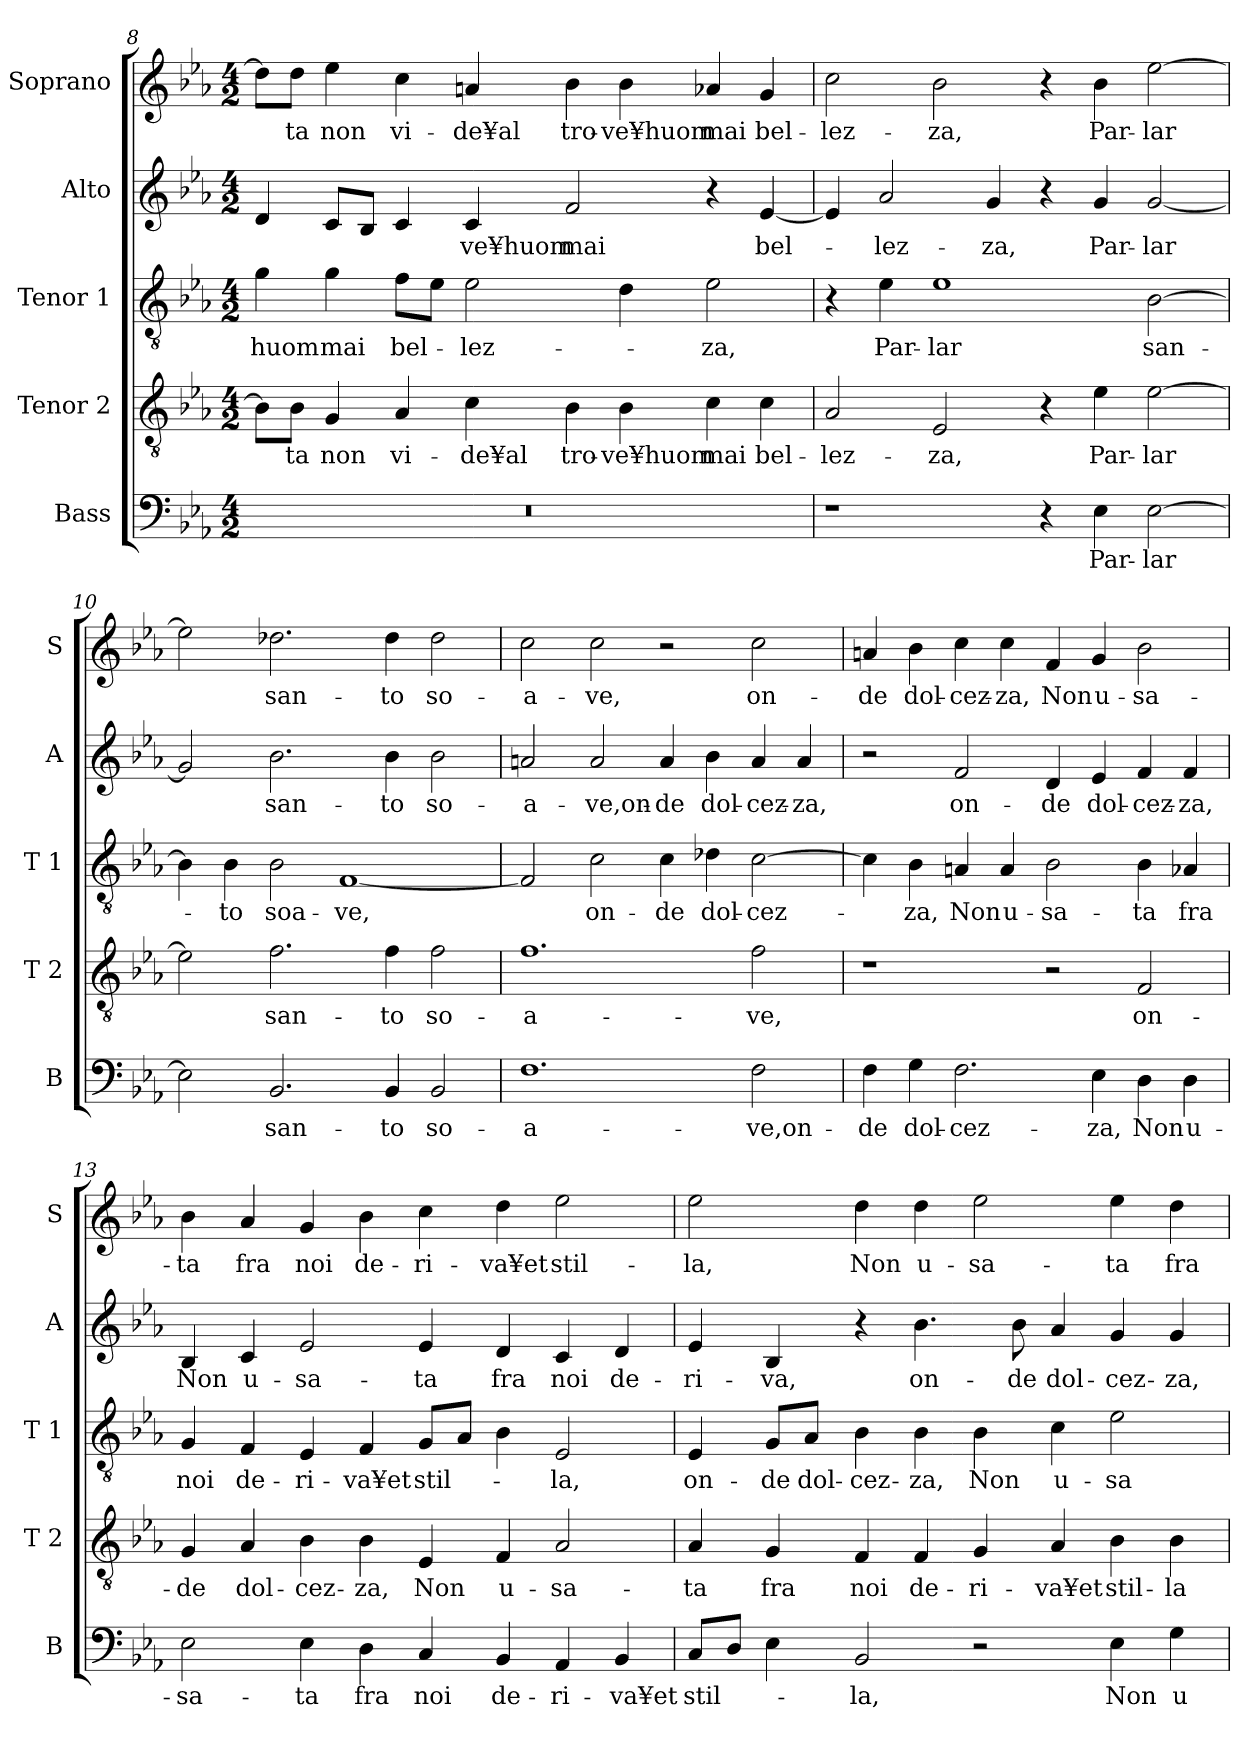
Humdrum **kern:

**kern	**text	**kern	**text	**kern	**text	**kern	**text	**kern	**text
*part5	*part5	*part4	*part4	*part3	*part3	*part2	*part2	*part1	*part1
*staff5	*staff5	*staff4	*staff4	*staff3	*staff3	*staff2	*staff2	*staff1	*staff1
*I"Bass	*	*I"Tenor 2	*	*I"Tenor 1	*	*I"Alto	*	*I"Soprano	*
*I'B	*	*I'T 2	*	*I'T 1	*	*I'A	*	*I'S	*
*clefF4	*	*clefGv2	*	*clefGv2	*	*clefG2	*	*clefG2	*
*k[b-e-a-]	*	*k[b-e-a-]	*	*k[b-e-a-]	*	*k[b-e-a-]	*	*k[b-e-a-]	*
*E-:	*	*E-:	*	*E-:	*	*E-:	*	*E-:	*
*M4/2	*	*M4/2	*	*M4/2	*	*M4/2	*	*M4/2	*
=8	=8	=8	=8	=8	=8	=8	=8	=8	=8
!	!	!	!	!	!LO:LY:b	!	!	!	!
0r	.	8B-\L]	.	4g\	huom	4d/	.	8dd\L]	.
!	!	!	!LO:LY:b	!	!	!	!	!	!LO:LY:b
.	.	8B-\J	-ta	.	.	.	.	8dd\J	-ta
!	!	!	!LO:LY:b	!	!LO:LY:b	!	!	!	!LO:LY:b
.	.	4G/	non	4g\	mai	8c/L	.	4ee-\	non
.	.	.	.	.	.	8B-/J	.	.	.
!	!	!	!LO:LY:b	!	!LO:LY:b	!	!	!	!LO:LY:b
.	.	4A-/	vi-	8f\L	bel-	4c/	.	4cc\	vi-
.	.	.	.	8e-\J	.	.	.	.	.
!	!	!	!LO:LY:b	!	!LO:LY:b	!	!LO:LY:b	!	!LO:LY:b
.	.	4c\	-de¥al	2e-\	-lez-	4c/	-ve¥huom	4an/	-de¥al
!	!	!	!LO:LY:b	!	!	!	!LO:LY:b	!	!LO:LY:b
.	.	4B-\	tro-	.	.	2f/	mai	4b-\	tro-
!	!	!	!LO:LY:b	!	!	!	!	!	!LO:LY:b
.	.	4B-\	-ve¥huom	4d\	.	.	.	4b-\	-ve¥huom
!	!	!	!LO:LY:b	!	!LO:LY:b	!	!	!	!LO:LY:b
.	.	4c\	mai	2e-\	-za,	4r	.	4a-X/	mai
!	!	!	!LO:LY:b	!	!	!	!LO:LY:b	!	!LO:LY:b
.	.	4c\	bel-	.	.	[4e-/	bel-	4g/	bel-
!!LO:LB:g=z
=9	=9	=9	=9	=9	=9	=9	=9	=9	=9
!	!	!	!LO:LY:b	!	!	!	!	!	!LO:LY:b
1r	.	2A-/	-lez-	4r	.	4e-/]	.	2cc\	-lez-
!	!	!	!	!	!LO:LY:b	!	!LO:LY:b	!	!
.	.	.	.	4e-\	Par-	2a-/	-lez-	.	.
!	!	!	!LO:LY:b	!	!LO:LY:b	!	!	!	!LO:LY:b
.	.	2E-/	-za,	1e-	-lar	.	.	2b-\	-za,
!	!	!	!	!	!	!	!LO:LY:b	!	!
.	.	.	.	.	.	4g/	-za,	.	.
4r	.	4r	.	.	.	4r	.	4r	.
!	!LO:LY:b	!	!LO:LY:b	!	!	!	!LO:LY:b	!	!LO:LY:b
4E-\	Par-	4e-\	Par-	.	.	4g/	Par-	4b-\	Par-
!	!LO:LY:b	!	!LO:LY:b	!	!LO:LY:b	!	!LO:LY:b	!	!LO:LY:b
[2E-\	-lar	[2e-\	-lar	[2B-\	san-	[2g/	-lar	[2ee-\	-lar
=10	=10	=10	=10	=10	=10	=10	=10	=10	=10
2E-\]	.	2e-\]	.	4B-\]	.	2g/]	.	2ee-\]	.
!	!	!	!	!	!LO:LY:b	!	!	!	!
.	.	.	.	4B-\	-to	.	.	.	.
!	!LO:LY:b	!	!LO:LY:b	!	!LO:LY:b	!	!LO:LY:b	!	!LO:LY:b
2.BB-/	san-	2.f\	san-	2B-\	soa-	2.b-\	san-	2.dd-X\	san-
!	!	!	!	!	!LO:LY:b	!	!	!	!
.	.	.	.	[1F	-ve,	.	.	.	.
!	!LO:LY:b	!	!LO:LY:b	!	!	!	!LO:LY:b	!	!LO:LY:b
4BB-/	-to	4f\	-to	.	.	4b-\	-to	4dd-\	-to
!	!LO:LY:b	!	!LO:LY:b	!	!	!	!LO:LY:b	!	!LO:LY:b
2BB-/	so-	2f\	so-	.	.	2b-\	so-	2dd-\	so-
=11	=11	=11	=11	=11	=11	=11	=11	=11	=11
!	!LO:LY:b	!	!LO:LY:b	!	!	!	!LO:LY:b	!	!LO:LY:b
1.F	-a-	1.f	-a-	2F/]	.	2an/	-a-	2cc\	-a-
!	!	!	!	!	!LO:LY:b	!	!LO:LY:b	!	!LO:LY:b
.	.	.	.	2c\	on-	2a/	-ve,on-	2cc\	-ve,
!	!	!	!	!	!LO:LY:b	!	!LO:LY:b	!	!
.	.	.	.	4c\	-de	4a/	-de	2r	.
!	!	!	!	!	!LO:LY:b	!	!LO:LY:b	!	!
.	.	.	.	4d-X\	dol-	4b-\	dol-	.	.
!	!LO:LY:b	!	!LO:LY:b	!	!LO:LY:b	!	!LO:LY:b	!	!LO:LY:b
2F\	-ve,on-	2f\	-ve,	[2c\	-cez-	4a/	-cez-	2cc\	on-
!	!	!	!	!	!	!	!LO:LY:b	!	!
.	.	.	.	.	.	4a/	-za,	.	.
!!LO:LB:g=z
=12	=12	=12	=12	=12	=12	=12	=12	=12	=12
!	!LO:LY:b	!	!	!	!	!	!	!	!LO:LY:b
4F\	-de	1r	.	4c\]	.	2r	.	4an/	-de
!	!LO:LY:b	!	!	!	!LO:LY:b	!	!	!	!LO:LY:b
4G\	dol-	.	.	4B-\	-za,	.	.	4b-\	dol-
!	!LO:LY:b	!	!	!	!LO:LY:b	!	!LO:LY:b	!	!LO:LY:b
2.F\	-cez-	.	.	4An/	Non	2f/	on-	4cc\	-cez-
!	!	!	!	!	!LO:LY:b	!	!	!	!LO:LY:b
.	.	.	.	4A/	u-	.	.	4cc\	-za,
!	!	!	!	!	!LO:LY:b	!	!LO:LY:b	!	!LO:LY:b
.	.	2r	.	2B-\	-sa-	4d/	-de	4f/	Non
!	!LO:LY:b	!	!	!	!	!	!LO:LY:b	!	!LO:LY:b
4E-\	-za,	.	.	.	.	4e-/	dol-	4g/	u-
!	!LO:LY:b	!	!LO:LY:b	!	!LO:LY:b	!	!LO:LY:b	!	!LO:LY:b
4D\	Non	2F/	on-	4B-\	-ta	4f/	-cez-	2b-\	-sa-
!	!LO:LY:b	!	!	!	!LO:LY:b	!	!LO:LY:b	!	!
4D\	u-	.	.	4A-X/	fra	4f/	-za,	.	.
=13	=13	=13	=13	=13	=13	=13	=13	=13	=13
!	!LO:LY:b	!	!LO:LY:b	!	!LO:LY:b	!	!LO:LY:b	!	!LO:LY:b
2E-\	-sa-	4G/	-de	4G/	noi	4B-/	Non	4b-\	-ta
!	!	!	!LO:LY:b	!	!LO:LY:b	!	!LO:LY:b	!	!LO:LY:b
.	.	4A-/	dol-	4F/	de-	4c/	u-	4a-/	fra
!	!LO:LY:b	!	!LO:LY:b	!	!LO:LY:b	!	!LO:LY:b	!	!LO:LY:b
4E-\	-ta	4B-\	-cez-	4E-/	-ri-	2e-/	-sa-	4g/	noi
!	!LO:LY:b	!	!LO:LY:b	!	!LO:LY:b	!	!	!	!LO:LY:b
4D\	fra	4B-\	-za,	4F/	-va¥et	.	.	4b-\	de-
!	!LO:LY:b	!	!LO:LY:b	!	!LO:LY:b	!	!LO:LY:b	!	!LO:LY:b
4C/	noi	4E-/	Non	8G/L	stil-	4e-/	-ta	4cc\	-ri-
.	.	.	.	8A-/J	.	.	.	.	.
!	!LO:LY:b	!	!LO:LY:b	!	!	!	!LO:LY:b	!	!LO:LY:b
4BB-/	de-	4F/	u-	4B-\	.	4d/	fra	4dd\	-va¥et
!	!LO:LY:b	!	!LO:LY:b	!	!LO:LY:b	!	!LO:LY:b	!	!LO:LY:b
4AA-/	-ri-	2A-/	-sa-	2E-/	-la,	4c/	noi	2ee-\	stil-
!	!LO:LY:b	!	!	!	!	!	!LO:LY:b	!	!
4BB-/	-va¥et	.	.	.	.	4d/	de-	.	.
=14	=14	=14	=14	=14	=14	=14	=14	=14	=14
!	!LO:LY:b	!	!LO:LY:b	!	!LO:LY:b	!	!LO:LY:b	!	!LO:LY:b
8C/L	stil-	4A-/	-ta	4E-/	on-	4e-/	-ri-	2ee-\	-la,
8D/J	.	.	.	.	.	.	.	.	.
!	!	!	!LO:LY:b	!	!LO:LY:b	!	!LO:LY:b	!	!
4E-\	.	4G/	fra	8G/L	-de	4B-/	-va,	.	.
!	!	!	!	!	!LO:LY:b	!	!	!	!
.	.	.	.	8A-/J	dol-	.	.	.	.
!	!LO:LY:b	!	!LO:LY:b	!	!LO:LY:b	!	!	!	!LO:LY:b
2BB-/	-la,	4F/	noi	4B-\	-cez-	4r	.	4dd\	Non
!	!	!	!LO:LY:b	!	!LO:LY:b	!	!LO:LY:b	!	!LO:LY:b
.	.	4F/	de-	4B-\	-za,	4.b-\	on-	4dd\	u-
!	!	!	!LO:LY:b	!	!LO:LY:b	!	!	!	!LO:LY:b
2r	.	4G/	-ri-	4B-\	Non	.	.	2ee-\	-sa-
!	!	!	!	!	!	!	!LO:LY:b	!	!
.	.	.	.	.	.	8b-\	-de	.	.
!	!	!	!LO:LY:b	!	!LO:LY:b	!	!LO:LY:b	!	!
.	.	4A-/	-va¥et	4c\	u-	4a-/	dol-	.	.
!	!LO:LY:b	!	!LO:LY:b	!	!LO:LY:b	!	!LO:LY:b	!	!LO:LY:b
4E-\	Non	4B-\	stil-	2e-\	-sa-	4g/	-cez-	4ee-\	-ta
!	!LO:LY:b	!	!LO:LY:b	!	!	!	!LO:LY:b	!	!LO:LY:b
4G\	u-	4B-\	-la	.	.	4g/	-za,	4dd\	fra
=	=	=	=	=	=	=	=	=	=
*-	*-	*-	*-	*-	*-	*-	*-	*-	*-
